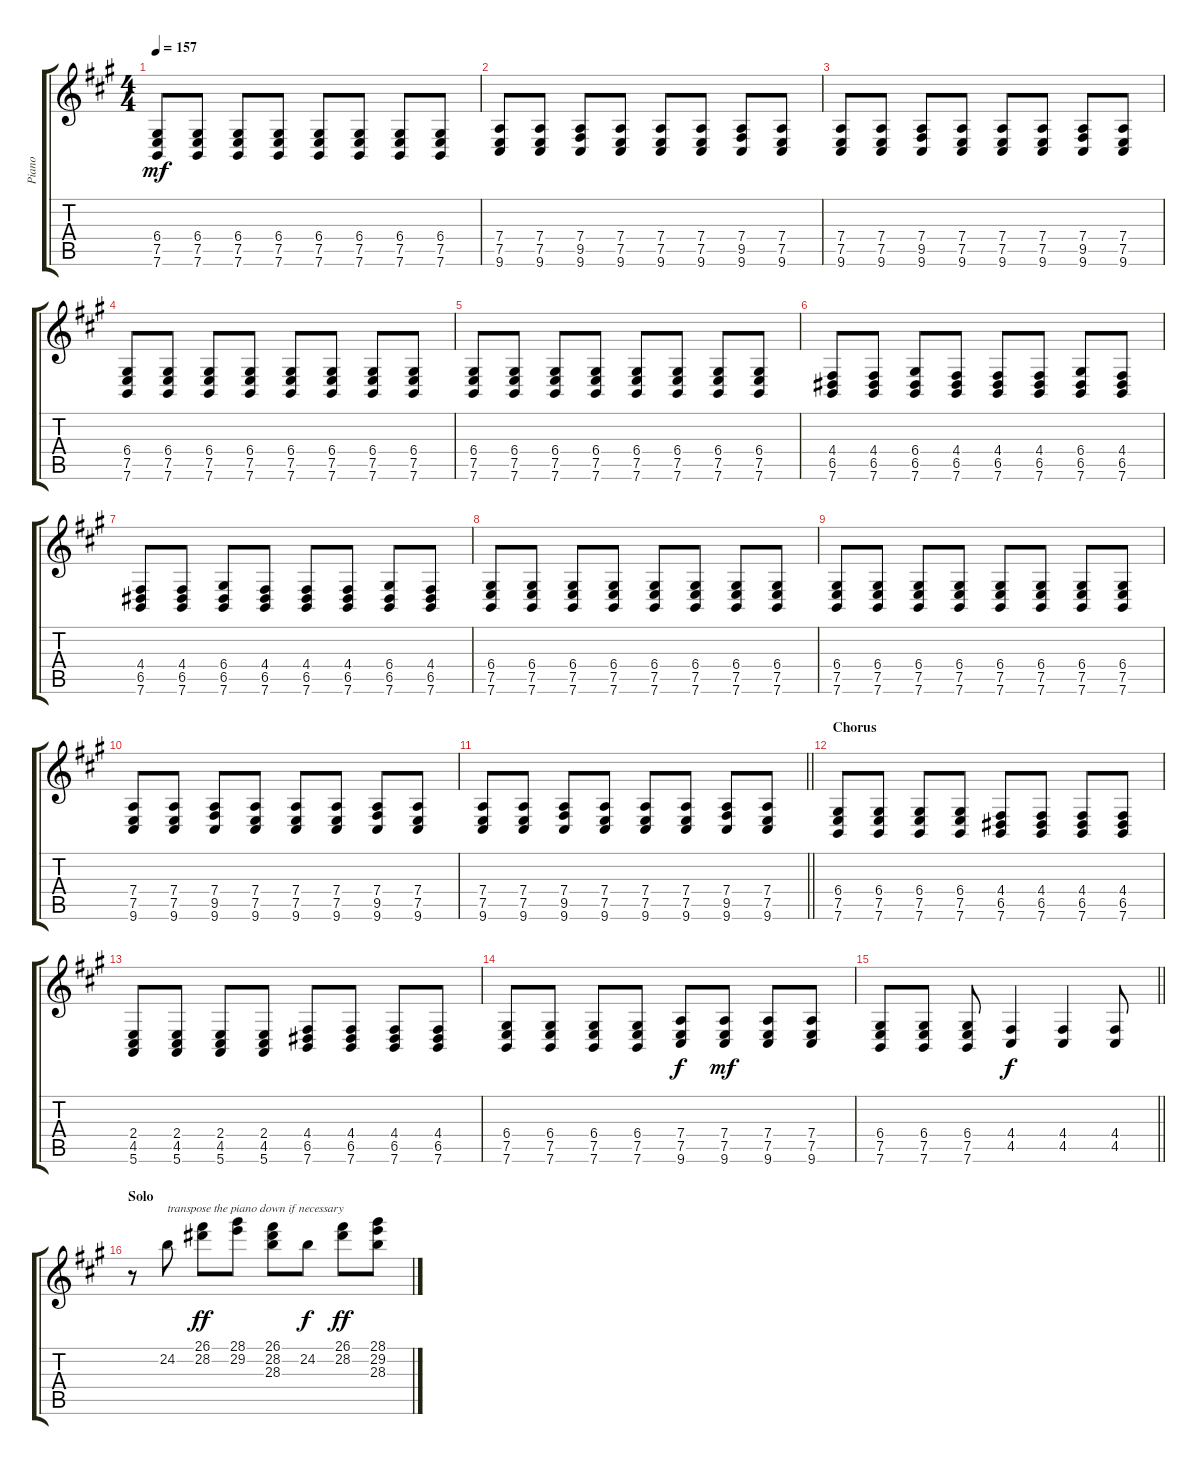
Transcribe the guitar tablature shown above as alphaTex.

\track ("Piano" "Piano") {instrument honkytonkpiano}
\staff {score tabs}
\tuning (E4 B3 G3 D3 A2 E2) {hide}
\ts (4 4)
\tempo 157
\clef g2
\ks a
(6.4 7.5 7.6).8{dy mf} (6.4 7.5 7.6).8 (6.4 7.5 7.6).8 (6.4 7.5 7.6).8 (6.4 7.5 7.6).8 (6.4 7.5 7.6).8 (6.4 7.5 7.6).8 (6.4 7.5 7.6).8 |
(7.4 7.5 9.6).8 (7.4 7.5 9.6).8 (7.4 9.5 9.6).8 (7.4 7.5 9.6).8 (7.4 7.5 9.6).8 (7.4 7.5 9.6).8 (7.4 9.5 9.6).8 (7.4 7.5 9.6).8 |
(7.4 7.5 9.6).8 (7.4 7.5 9.6).8 (7.4 9.5 9.6).8 (7.4 7.5 9.6).8 (7.4 7.5 9.6).8 (7.4 7.5 9.6).8 (7.4 9.5 9.6).8 (7.4 7.5 9.6).8 |
(6.4 7.5 7.6).8 (6.4 7.5 7.6).8 (6.4 7.5 7.6).8 (6.4 7.5 7.6).8 (6.4 7.5 7.6).8 (6.4 7.5 7.6).8 (6.4 7.5 7.6).8 (6.4 7.5 7.6).8 |
(6.4 7.5 7.6).8 (6.4 7.5 7.6).8 (6.4 7.5 7.6).8 (6.4 7.5 7.6).8 (6.4 7.5 7.6).8 (6.4 7.5 7.6).8 (6.4 7.5 7.6).8 (6.4 7.5 7.6).8 |
(4.4 6.5 7.6).8 (4.4 6.5 7.6).8 (6.4 6.5 7.6).8 (4.4 6.5 7.6).8 (4.4 6.5 7.6).8 (4.4 6.5 7.6).8 (6.4 6.5 7.6).8 (4.4 6.5 7.6).8 |
(4.4 6.5 7.6).8 (4.4 6.5 7.6).8 (6.4 6.5 7.6).8 (4.4 6.5 7.6).8 (4.4 6.5 7.6).8 (4.4 6.5 7.6).8 (6.4 6.5 7.6).8 (4.4 6.5 7.6).8 |
(6.4 7.5 7.6).8 (6.4 7.5 7.6).8 (6.4 7.5 7.6).8 (6.4 7.5 7.6).8 (6.4 7.5 7.6).8 (6.4 7.5 7.6).8 (6.4 7.5 7.6).8 (6.4 7.5 7.6).8 |
(6.4 7.5 7.6).8 (6.4 7.5 7.6).8 (6.4 7.5 7.6).8 (6.4 7.5 7.6).8 (6.4 7.5 7.6).8 (6.4 7.5 7.6).8 (6.4 7.5 7.6).8 (6.4 7.5 7.6).8 |
(7.4 7.5 9.6).8 (7.4 7.5 9.6).8 (7.4 9.5 9.6).8 (7.4 7.5 9.6).8 (7.4 7.5 9.6).8 (7.4 7.5 9.6).8 (7.4 9.5 9.6).8 (7.4 7.5 9.6).8 |
\barLineRight lightlight
(7.4 7.5 9.6).8 (7.4 7.5 9.6).8 (7.4 9.5 9.6).8 (7.4 7.5 9.6).8 (7.4 7.5 9.6).8 (7.4 7.5 9.6).8 (7.4 9.5 9.6).8 (7.4 7.5 9.6).8 |
\section ("" "Chorus")
(6.4 7.5 7.6).8 (6.4 7.5 7.6).8 (6.4 7.5 7.6).8 (6.4 7.5 7.6).8 (4.4 6.5 7.6).8 (4.4 6.5 7.6).8 (4.4 6.5 7.6).8 (4.4 6.5 7.6).8 |
(2.4 4.5 5.6).8 (2.4 4.5 5.6).8 (2.4 4.5 5.6).8 (2.4 4.5 5.6).8 (4.4 6.5 7.6).8 (4.4 6.5 7.6).8 (4.4 6.5 7.6).8 (4.4 6.5 7.6).8 |
(6.4 7.5 7.6).8 (6.4 7.5 7.6).8 (6.4 7.5 7.6).8 (6.4 7.5 7.6).8 (7.4 7.5 9.6).8{dy f} (7.4 7.5 9.6).8{dy mf} (7.4 7.5 9.6).8 (7.4 7.5 9.6).8 |
\barLineRight lightlight
(6.4 7.5 7.6).8 (6.4 7.5 7.6).8 (6.4 7.5 7.6).8 (4.4 4.5).4{dy f} (4.4 4.5).4 (4.4 4.5).8 |
\section ("" "Solo")
r.8 24.2.8{txt "transpose the piano down if necessary"} (26.1 28.2).8{dy ff} (28.1 29.2).8 (26.1 28.2 28.3).8 24.2.8{dy f} (26.1 28.2).8{dy ff} (28.1 29.2 28.3).8
